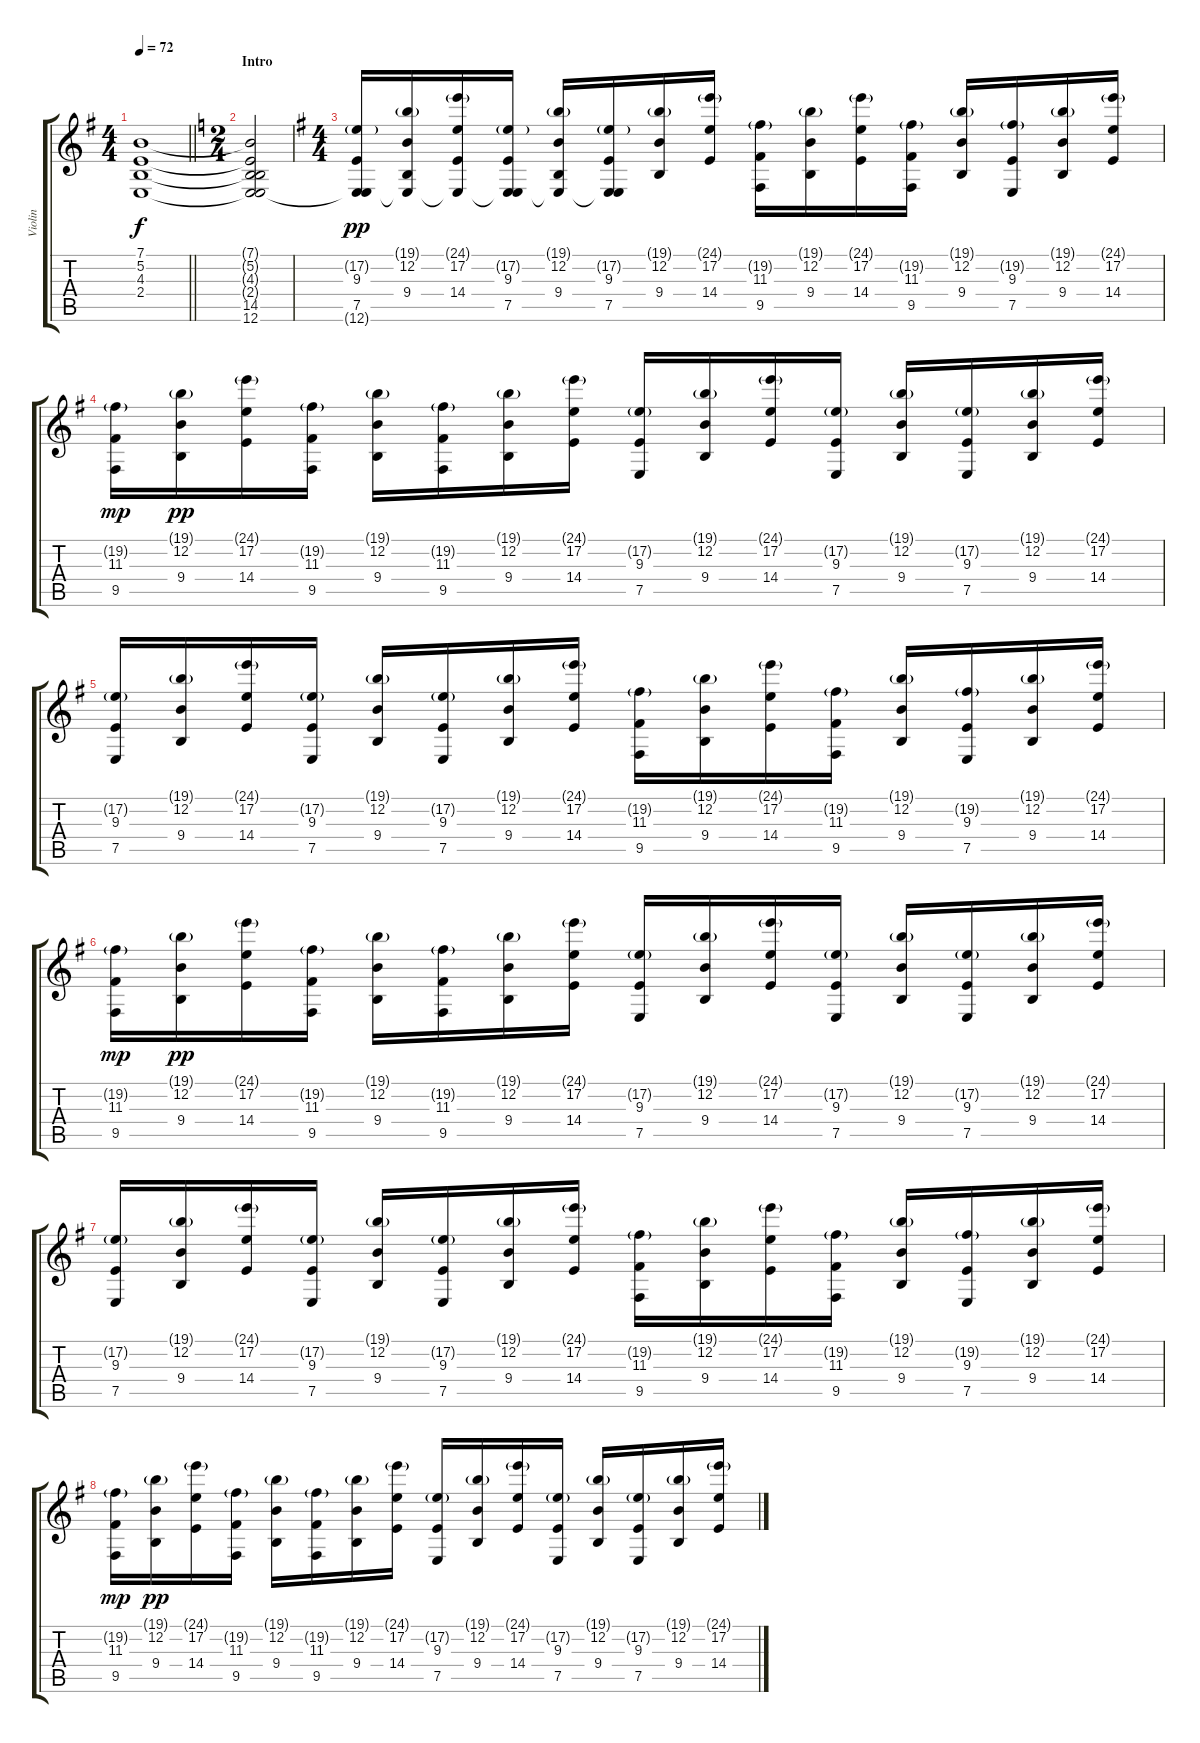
\track ("Violin" "Violin") {instrument violin}
\staff {score tabs}
\tuning (E4 B3 G3 D3 A2 E2) {hide}
\ts (4 4)
\tempo 72
\clef g2
\barLineRight lightlight
\ks g
(7.1 5.2 4.3 2.4).1{dy f instrument violin} |
\ts (2 4)
\section ("" "Intro")
\ks c
(7.1{t} 5.2{t} 4.3{t} 2.4{t} 14.5 12.6).2 |
\ts (4 4)
\ks g
(17.2{g} 9.3 7.5 12.6{t}).16{dy pp} (19.1{g} 12.2 9.4 12.6{t}).16 (24.1{g} 17.2 14.4 12.6{t}).16 (17.2{g} 9.3 7.5 12.6{t}).16 (19.1{g} 12.2 9.4 12.6{t}).16 (17.2{g} 9.3 7.5 12.6{t}).16 (19.1{g} 12.2 9.4).16 (24.1{g} 17.2 14.4).16 (19.2{g} 11.3 9.5).16 (19.1{g} 12.2 9.4).16 (24.1{g} 17.2 14.4).16 (19.2{g} 11.3 9.5).16 (19.1{g} 12.2 9.4).16 (19.2{g} 9.3 7.5).16 (19.1{g} 12.2 9.4).16 (24.1{g} 17.2 14.4).16 |
(19.2{g} 11.3 9.5).16{dy mp} (19.1{g} 12.2 9.4).16{dy pp} (24.1{g} 17.2 14.4).16 (19.2{g} 11.3 9.5).16 (19.1{g} 12.2 9.4).16 (19.2{g} 11.3 9.5).16 (19.1{g} 12.2 9.4).16 (24.1{g} 17.2 14.4).16 (17.2{g} 9.3 7.5).16 (19.1{g} 12.2 9.4).16 (24.1{g} 17.2 14.4).16 (17.2{g} 9.3 7.5).16 (19.1{g} 12.2 9.4).16 (17.2{g} 9.3 7.5).16 (19.1{g} 12.2 9.4).16 (24.1{g} 17.2 14.4).16 |
(17.2{g} 9.3 7.5).16 (19.1{g} 12.2 9.4).16 (24.1{g} 17.2 14.4).16 (17.2{g} 9.3 7.5).16 (19.1{g} 12.2 9.4).16 (17.2{g} 9.3 7.5).16 (19.1{g} 12.2 9.4).16 (24.1{g} 17.2 14.4).16 (19.2{g} 11.3 9.5).16 (19.1{g} 12.2 9.4).16 (24.1{g} 17.2 14.4).16 (19.2{g} 11.3 9.5).16 (19.1{g} 12.2 9.4).16 (19.2{g} 9.3 7.5).16 (19.1{g} 12.2 9.4).16 (24.1{g} 17.2 14.4).16 |
(19.2{g} 11.3 9.5).16{dy mp} (19.1{g} 12.2 9.4).16{dy pp} (24.1{g} 17.2 14.4).16 (19.2{g} 11.3 9.5).16 (19.1{g} 12.2 9.4).16 (19.2{g} 11.3 9.5).16 (19.1{g} 12.2 9.4).16 (24.1{g} 17.2 14.4).16 (17.2{g} 9.3 7.5).16 (19.1{g} 12.2 9.4).16 (24.1{g} 17.2 14.4).16 (17.2{g} 9.3 7.5).16 (19.1{g} 12.2 9.4).16 (17.2{g} 9.3 7.5).16 (19.1{g} 12.2 9.4).16 (24.1{g} 17.2 14.4).16 |
(17.2{g} 9.3 7.5).16 (19.1{g} 12.2 9.4).16 (24.1{g} 17.2 14.4).16 (17.2{g} 9.3 7.5).16 (19.1{g} 12.2 9.4).16 (17.2{g} 9.3 7.5).16 (19.1{g} 12.2 9.4).16 (24.1{g} 17.2 14.4).16 (19.2{g} 11.3 9.5).16 (19.1{g} 12.2 9.4).16 (24.1{g} 17.2 14.4).16 (19.2{g} 11.3 9.5).16 (19.1{g} 12.2 9.4).16 (19.2{g} 9.3 7.5).16 (19.1{g} 12.2 9.4).16 (24.1{g} 17.2 14.4).16 |
(19.2{g} 11.3 9.5).16{dy mp} (19.1{g} 12.2 9.4).16{dy pp} (24.1{g} 17.2 14.4).16 (19.2{g} 11.3 9.5).16 (19.1{g} 12.2 9.4).16 (19.2{g} 11.3 9.5).16 (19.1{g} 12.2 9.4).16 (24.1{g} 17.2 14.4).16 (17.2{g} 9.3 7.5).16 (19.1{g} 12.2 9.4).16 (24.1{g} 17.2 14.4).16 (17.2{g} 9.3 7.5).16 (19.1{g} 12.2 9.4).16 (17.2{g} 9.3 7.5).16 (19.1{g} 12.2 9.4).16 (24.1{g} 17.2 14.4).16
